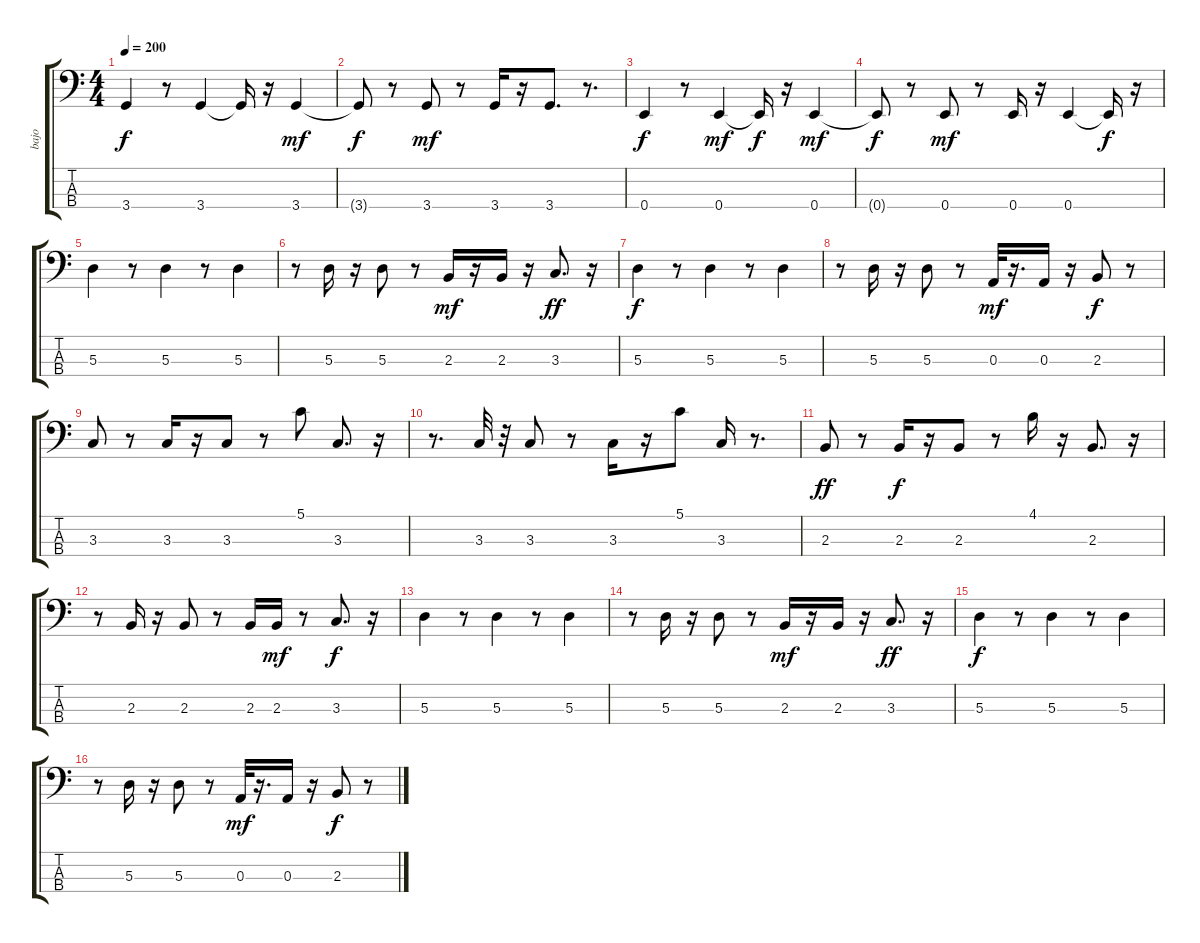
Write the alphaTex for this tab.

\track ("bajo" "bajo") {instrument electricbasspick}
\staff {score tabs}
\tuning (G2 D2 A1 E1) {hide}
\ts (4 4)
\tempo 200
\clef f4
\ks c
3.4.4{dy f} r.8 3.4.4 3.4{t}.16 r.16 3.4.4{dy mf} |
3.4{t}.8{dy f} r.8 3.4.8{dy mf} r.8 3.4.16 r.16 3.4.8{d} r.8{d} |
0.4.4{dy f} r.8 0.4.4{dy mf} 0.4{t}.16{dy f} r.16 0.4.4{dy mf} |
0.4{t}.8{dy f} r.8 0.4.8{dy mf} r.8 0.4.16 r.16 0.4.4 0.4{t}.16{dy f} r.16 |
5.3.4 r.8 5.3.4 r.8 5.3.4 |
r.8 5.3.16 r.16 5.3.8 r.8 2.3.16{dy mf} r.16 2.3.16 r.16 3.3.8{d dy ff} r.16 |
5.3.4{dy f} r.8 5.3.4 r.8 5.3.4 |
r.8 5.3.16 r.16 5.3.8 r.8 0.3.32{dy mf} r.16{d} 0.3.16 r.16 2.3.8{dy f} r.8 |
3.3.8 r.8 3.3.16 r.16 3.3.8 r.8 5.1.8 3.3.8{d} r.16 |
r.8{d} 3.3.32 r.32 3.3.8 r.8 3.3.16 r.16 5.1.8 3.3.16 r.8{d} |
2.3.8{dy ff} r.8 2.3.16{dy f} r.16 2.3.8 r.8 4.1.16 r.16 2.3.8{d} r.16 |
r.8 2.3.16 r.16 2.3.8 r.8 2.3.16 2.3.16{dy mf} r.8 3.3.8{d dy f} r.16 |
5.3.4 r.8 5.3.4 r.8 5.3.4 |
r.8 5.3.16 r.16 5.3.8 r.8 2.3.16{dy mf} r.16 2.3.16 r.16 3.3.8{d dy ff} r.16 |
5.3.4{dy f} r.8 5.3.4 r.8 5.3.4 |
r.8 5.3.16 r.16 5.3.8 r.8 0.3.32{dy mf} r.16{d} 0.3.16 r.16 2.3.8{dy f} r.8
